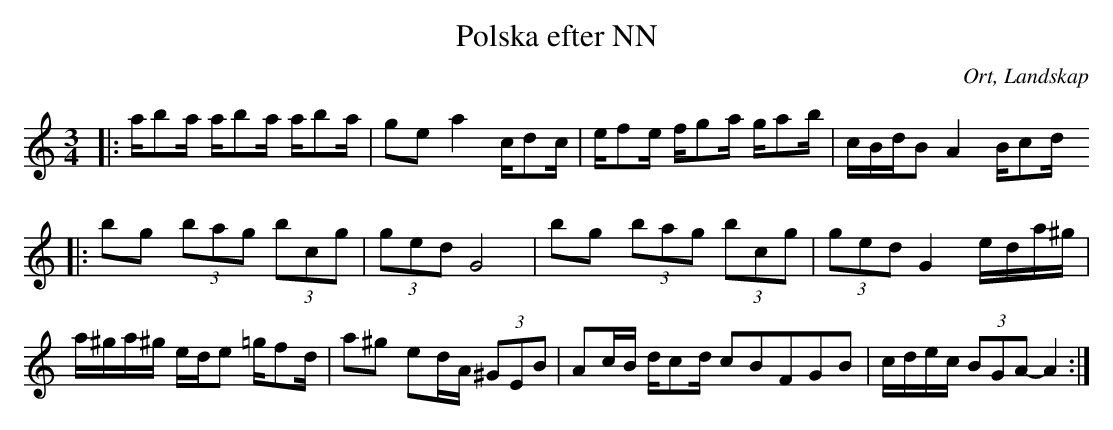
X:1
T:Polska efter NN
O:Ort, Landskap
M:3/4
L:1/8
K:C
|: a/ba/ a/ba/ a/ba/ | ge a2 c/dc/|e/fe/ f/ga/ g/ab/ | c/B/d/B A2 B/cd/
|:bg (3bag (3bcg| (3ged G4 |bg (3bag (3bcg| (3ged G2 e/d/a/^g/| a/^g/a/^g/ e/d/e =g/fd/ |a^g ed/A/ (3^GEB| Ac/B/ d/cd/ c2/5B2/5F2/5G2/5B2/5|  c/d/e/c/ (3BGA-A2 :|
